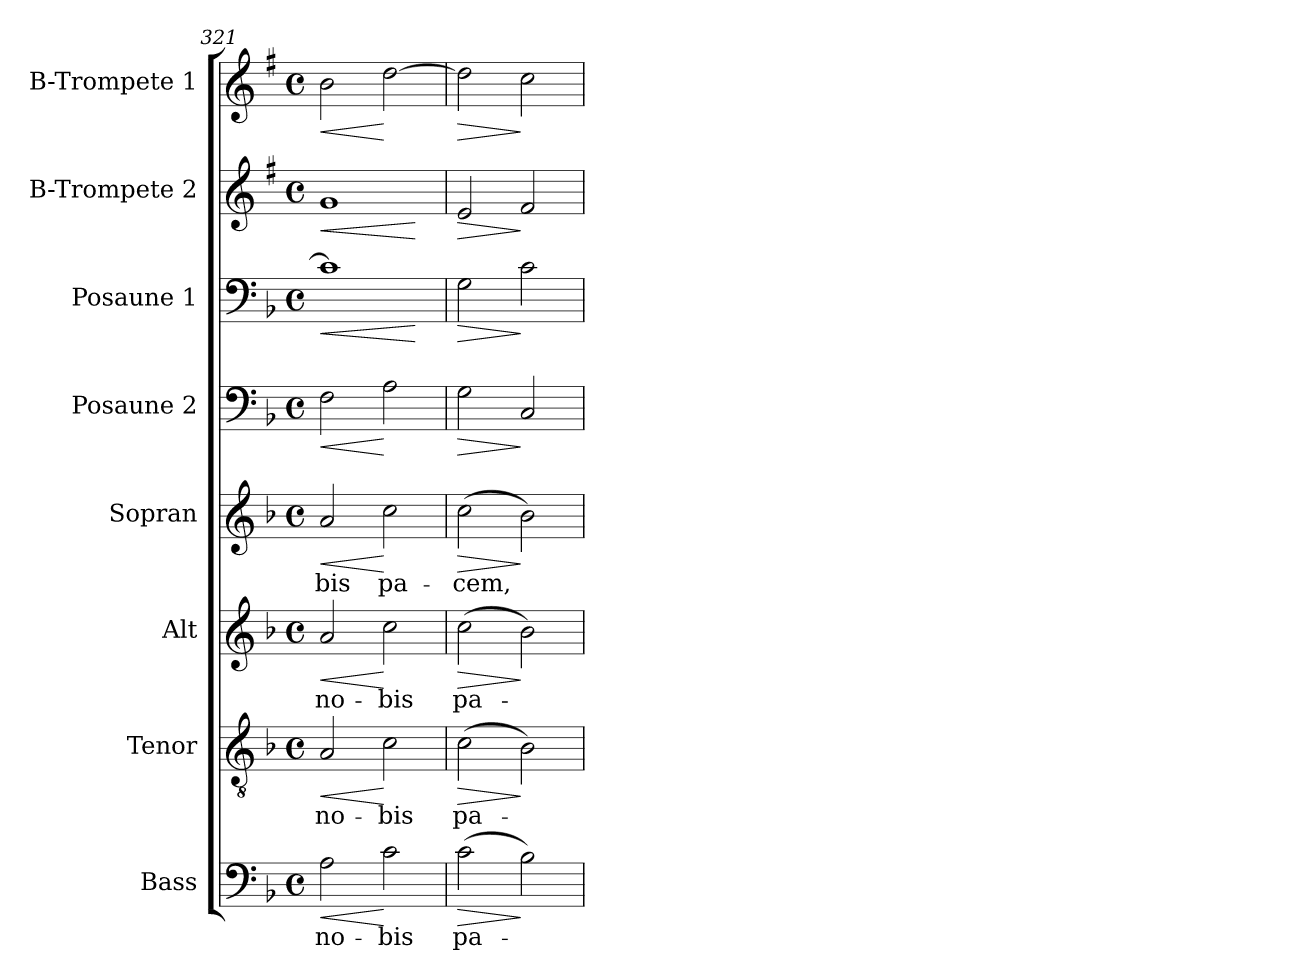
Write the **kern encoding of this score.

**kern	**text	**dynam	**kern	**text	**dynam	**kern	**text	**dynam	**kern	**text	**dynam	**kern	**dynam	**kern	**dynam	**kern	**dynam	**kern	**dynam
*part8	*part8	*part8	*part7	*part7	*part7	*part6	*part6	*part6	*part5	*part5	*part5	*part4	*part4	*part3	*part3	*part2	*part2	*part1	*part1
*staff8	*staff8	*staff8	*staff7	*staff7	*staff7	*staff6	*staff6	*staff6	*staff5	*staff5	*staff5	*staff4	*staff4	*staff3	*staff3	*staff2	*staff2	*staff1	*staff1
*I"Bass	*	*	*I"Tenor	*	*	*I"Alt	*	*	*I"Sopran	*	*	*I"Posaune 2	*	*I"Posaune 1	*	*I"B-Trompete 2	*	*I"B-Trompete 1	*
*I'B.	*	*	*I'T.	*	*	*I'A.	*	*	*I'S.	*	*	*I'Pos. 2	*	*I'Pos. 1	*	*I'B Trp. 2	*	*I'B Trp. 1	*
*clefF4	*	*	*clefGv2	*	*	*clefG2	*	*	*clefG2	*	*	*clefF4	*	*clefF4	*	*clefG2	*	*clefG2	*
*	*	*	*	*	*	*	*	*	*	*	*	*	*	*	*	*ITrd1c2	*	*ITrd1c2	*
*k[b-]	*	*	*k[b-]	*	*	*k[b-]	*	*	*k[b-]	*	*	*k[b-]	*	*k[b-]	*	*k[b-]	*	*k[b-]	*
*F:	*	*	*F:	*	*	*F:	*	*	*F:	*	*	*F:	*	*F:	*	*F:	*	*F:	*
*M4/4	*	*	*M4/4	*	*	*M4/4	*	*	*M4/4	*	*	*M4/4	*	*M4/4	*	*M4/4	*	*M4/4	*
*met(c)	*	*	*met(c)	*	*	*met(c)	*	*	*met(c)	*	*	*met(c)	*	*met(c)	*	*met(c)	*	*met(c)	*
=321	=321	=321	=321	=321	=321	=321	=321	=321	=321	=321	=321	=321	=321	=321	=321	=321	=321	=321	=321
!	!LO:LY:b	!LO:HP:b	!	!LO:LY:b	!LO:HP:b	!	!LO:LY:b	!LO:HP:b	!	!LO:LY:b	!LO:HP:b	!	!LO:HP:b	!	!LO:HP:b	!	!LO:HP:b	!	!LO:HP:b
2A\	no-	<	2A/	no-	<	2a/	no-	<	2a/	-bis	<	2F\	<	1c]	<	1f	<	2a\	<
!	!LO:LY:b	!	!	!LO:LY:b	!	!	!LO:LY:b	!	!	!LO:LY:b	!	!	!	!	!	!	!	!	!
2c\	-bis	[	2c\	-bis	[	2cc\	-bis	[	2cc\	pa-	[	2A\	[	.	.	.	.	[2cc\	[
.	.	.	.	.	.	.	.	.	.	.	.	.	.	.	[	.	[	.	.
=322	=322	=322	=322	=322	=322	=322	=322	=322	=322	=322	=322	=322	=322	=322	=322	=322	=322	=322	=322
!	!LO:LY:b	!LO:HP:b	!	!LO:LY:b	!LO:HP:b	!	!LO:LY:b	!LO:HP:b	!	!LO:LY:b	!LO:HP:b	!	!LO:HP:b	!	!LO:HP:b	!	!LO:HP:b	!	!LO:HP:b
(>2c\	pa-	>	(>2c\	pa-	>	(>2cc\	pa-	>	(>2cc\	-cem,	>	2G\	>	2G\	>	2d/	>	2cc\]	>
2B-\)	.	]	2B-\)	.	]	2b-\)	.	]	2b-\)	.	]	2C/	]	2c\	]	2e/	]	2b-\	]
=	=	=	=	=	=	=	=	=	=	=	=	=	=	=	=	=	=	=	=
*-	*-	*-	*-	*-	*-	*-	*-	*-	*-	*-	*-	*-	*-	*-	*-	*-	*-	*-	*-
